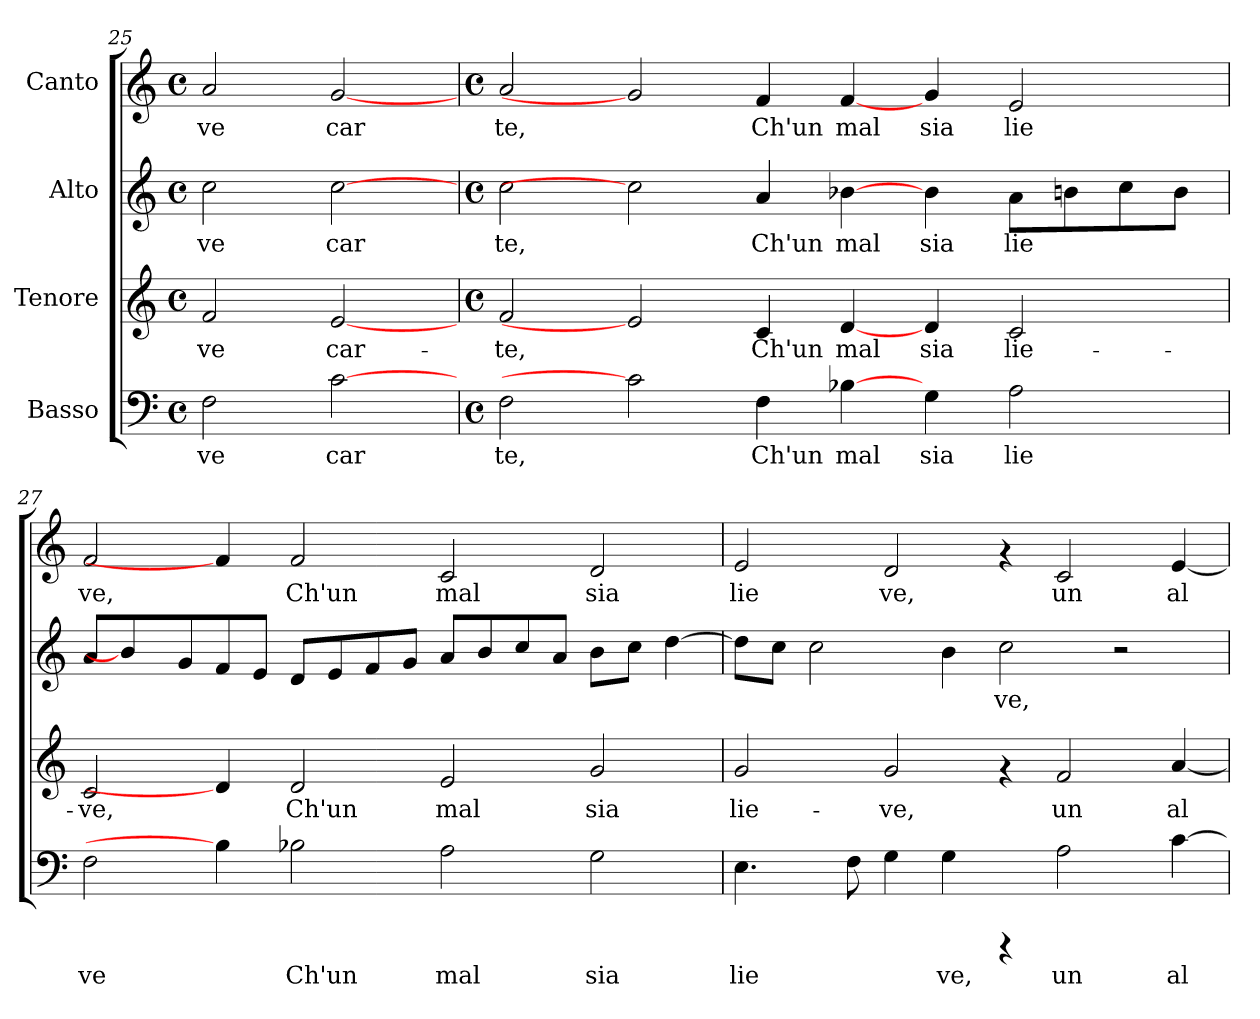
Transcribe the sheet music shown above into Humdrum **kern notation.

**kern	**text	**kern	**text	**kern	**text	**kern	**text
*part4	*part4	*part3	*part3	*part2	*part2	*part1	*part1
*staff4	*staff4	*staff3	*staff3	*staff2	*staff2	*staff1	*staff1
*I"Basso	*	*I"Tenore	*	*I"Alto	*	*I"Canto	*
!!LO:PB:g=z
*clefF4	*	*clefG2	*	*clefG2	*	*clefG2	*
*k[]	*	*k[]	*	*k[]	*	*k[]	*
*C:	*	*C:	*	*C:	*	*C:	*
*M4/4	*	*M4/4	*	*M4/4	*	*M4/4	*
*met(c)	*	*met(c)	*	*met(c)	*	*met(c)	*
=25	=25	=25	=25	=25	=25	=25	=25
!	!LO:LY:b:cj	!	!LO:LY:b:cj	!	!LO:LY:b:cj	!	!LO:LY:a:cj
2F\	-ve	2f/	ve	2cc\	ve	2a/	-ve
!	!LO:LY:b:cj	!	!LO:LY:b:cj	!	!LO:LY:b:cj	!	!LO:LY:a:cj
[2c	car	[2e	car-	[2cc	car	[2g	car
=26	=26	=26	=26	=26	=26	=26	=26
*M4/4	*	*M4/4	*	*M4/4	*	*M4/4	*
*met(c)	*	*met(c)	*	*met(c)	*	*met(c)	*
!	!LO:LY:b:cj	!	!LO:LY:b:cj	!	!LO:LY:b:cj	!	!LO:LY:a:cj
2F\	te,	2f/	-te,	2cc\	te,	2a/	te,
2c]	.	2e]	.	2cc]	.	2g]	.
!	!LO:LY:b:cj	!	!LO:LY:b:cj	!	!LO:LY:b:cj	!	!LO:LY:a:cj
4F\	Ch'un	4c/	Ch'un	4a/	Ch'un	4f/	Ch'un
!	!LO:LY:b:cj	!	!LO:LY:b:cj	!	!LO:LY:b:cj	!	!LO:LY:a:cj
[4B-\	mal	[4d/	mal	[4b-X\	mal	[4f/	mal
!	!LO:LY:b:cj	!	!LO:LY:b:cj	!	!LO:LY:b:cj	!	!LO:LY:a:cj
4G\	sia	4d/	sia	4b-\	sia	4g/	sia
!	!LO:LY:b:cj	!	!LO:LY:b:cj	!	!LO:LY:b:cj	!	!LO:LY:a:cj
2A\	lie	2c/	lie-	8a\L	lie	2e/	lie
!	!	!	!	!	!LO:LY:b:cj	!	!
.	.	.	.	8bn\	.	.	.
!	!	!	!	!	!LO:LY:b:cj	!	!
.	.	.	.	8cc\	.	.	.
!	!	!	!	!	!LO:LY:b:cj	!	!
.	.	.	.	8b\J	.	.	.
=27	=27	=27	=27	=27	=27	=27	=27
!	!LO:LY:b:cj	!	!LO:LY:b:cj	!	!LO:LY:b:cj	!	!LO:LY:a:cj
2F\	ve	2c/	-ve,	8a/L	.	2f/	ve,
.	.	.	.	4b-\]	.	.	.
!	!	!	!	!	!LO:LY:b:cj	!	!
.	.	.	.	8g/	.	.	.
!	!	!	!	!	!LO:LY:b:cj	!	!
4B-\]	.	4d/]	.	8f/	.	4f/]	.
!	!	!	!	!	!LO:LY:b:cj	!	!
.	.	.	.	8e/J	.	.	.
!	!LO:LY:b:cj	!	!LO:LY:b:cj	!	!LO:LY:b:cj	!	!LO:LY:a:cj
2B-\	Ch'un	2d/	Ch'un	8d/L	.	2f/	Ch'un
!	!	!	!	!	!LO:LY:b:cj	!	!
.	.	.	.	8e/	.	.	.
!	!	!	!	!	!LO:LY:b:cj	!	!
.	.	.	.	8f/	.	.	.
!	!	!	!	!	!LO:LY:b:cj	!	!
.	.	.	.	8g/J	.	.	.
!	!LO:LY:b:cj	!	!LO:LY:b:cj	!	!LO:LY:b:cj	!	!LO:LY:a:cj
2A\	mal	2e/	mal	8a/L	.	2c/	mal
!	!	!	!	!	!LO:LY:b:cj	!	!
.	.	.	.	8b/	.	.	.
!	!	!	!	!	!LO:LY:b:cj	!	!
.	.	.	.	8cc/	.	.	.
!	!	!	!	!	!LO:LY:b:cj	!	!
.	.	.	.	8a/J	.	.	.
!	!LO:LY:b:cj	!	!LO:LY:b:cj	!	!LO:LY:b:cj	!	!LO:LY:a:cj
2G\	sia	2g/	sia	8b\L	.	2d/	sia
!	!	!	!	!	!LO:LY:b:cj	!	!
.	.	.	.	8cc\J	.	.	.
!	!	!	!	!	!LO:LY:b:cj	!	!
.	.	.	.	[>4dd\	.	.	.
=28	=28	=28	=28	=28	=28	=28	=28
!	!LO:LY:b:cj	!	!LO:LY:b:cj	!	!LO:LY:b:cj	!	!LO:LY:a:cj
4.E\	lie	2g/	lie-	8dd\L]	.	2e/	lie
!	!	!	!	!	!LO:LY:b:cj	!	!
.	.	.	.	8cc\J	.	.	.
!	!	!	!	!	!LO:LY:b:cj	!	!
.	.	.	.	2cc\	.	.	.
!	!LO:LY:b:cj	!	!	!	!	!	!
8F\	.	.	.	.	.	.	.
!	!LO:LY:b:cj	!	!LO:LY:b:cj	!	!	!	!LO:LY:a:cj
4G\	.	2g/	-ve,	.	.	2d/	ve,
!	!LO:LY:b:cj	!	!	!	!LO:LY:b:cj	!	!
4G\	ve,	.	.	4b\	.	.	.
!	!	!	!	!	!LO:LY:b:cj	!	!
4rCCC	.	4rf	.	2cc\	ve,	4rf	.
!	!LO:LY:b:cj	!	!LO:LY:b:cj	!	!	!	!LO:LY:a:cj
2A\	un	2f/	un	.	.	2c/	un
.	.	.	.	2r	.	.	.
!	!LO:LY:b:cj	!	!LO:LY:b:cj	!	!	!	!LO:LY:a:cj
[<4c\	al	[<4a/	al-	.	.	[<4e>/	al
=	=	=	=	=	=	=	=
*-	*-	*-	*-	*-	*-	*-	*-
